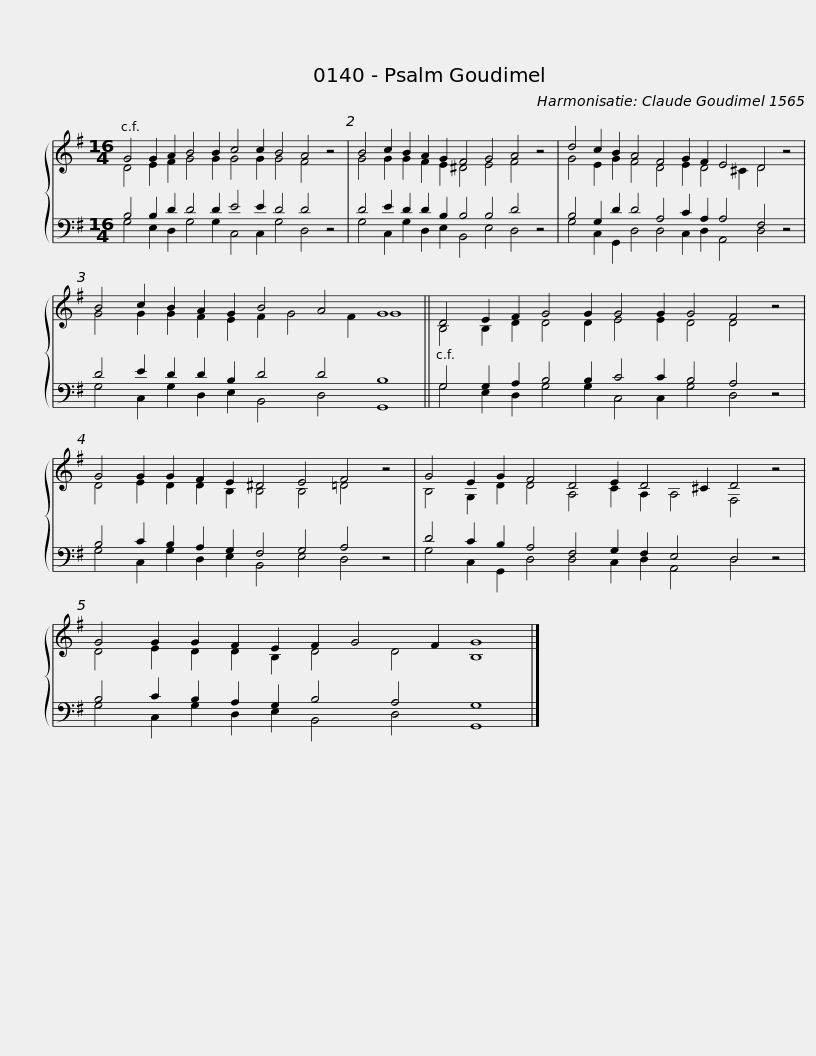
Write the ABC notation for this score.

X:1
%%score { ( 1 2 ) | ( 3 4 ) }
L:1/8
M:16/4
I:linebreak $
K:G
V:1 treble
V:2 treble
V:3 bass
V:4 bass
V:1
 G4 G2 A2 B4 B2 c4 c2 B4 A4 z4 |$ B4 c2 B2 A2 G2 F4 G4 A4 z4 |$ d4 c2 B2 A4 F4 G2 F2 E4 D4 z4 |$ B4 c2 B2 A2 G2 B4 A4 G8 ||$ D4 E2 F2 G4 G2 G4 G2 G4 F4 z4 |$ %5
 G4 G2 G2 F2 E2 ^D4 E4 F4 z4 |$ G4 E2 G2 F4 D4 E2 D4 ^C2 D4 z4 |$ G4 G2 G2 F2 E2 F2 G4 F2 G8 |] %8
V:2
 D4 E2 F2 G4 G2 G4 G2 G4 F4 x4 |$ G4 G2 G2 F2 E2 ^D4 E4 F4 x4 |$ G4 E2 G2 F4 D4 E2 D4 ^C2 D4 x4 |$ G4 G2 G2 F2 E2 F2 G4 F2 G8 ||$ B,4 B,2 D2 D4 D2 E4 E2 D4 D4 x4 |$ %5
 D4 E2 D2 D2 B,2 B,4 B,4 =D4 x4 |$ B,4 G,2 D2 D4 A,4 C2 A,2 A,4 F,4 x4 |$ D4 E2 D2 D2 B,2 D4 D4 B,8 |] %8
V:3
 B,4 B,2 D2 D4 D2 E4 E2 D4 D4 z4 |$ D4 E2 D2 D2 B,2 B,4 B,4 D4 z4 |$ B,4 G,2 D2 D4 A,4 C2 A,2 A,4 F,4 z4 |$ D4 E2 D2 D2 B,2 D4 D4 B,8 ||$ G,4 G,2 A,2 B,4 B,2 C4 C2 B,4 A,4 z4 |$ %5
 B,4 C2 B,2 A,2 G,2 F,4 G,4 A,4 z4 |$ D4 C2 B,2 A,4 F,4 G,2 F,2 E,4 D,4 z4 |$ B,4 C2 B,2 A,2 G,2 B,4 A,4 G,8 |] %8
V:4
 G,4 E,2 D,2 G,4 G,2 C,4 C,2 G,4 D,4 x4 |$ G,4 C,2 G,2 D,2 E,2 B,,4 E,4 D,4 x4 |$ G,4 C,2 G,,2 D,4 D,4 C,2 D,2 A,,4 D,4 x4 |$ G,4 C,2 G,2 D,2 E,2 B,,4 D,4 G,,8 ||$ G,4 E,2 D,2 G,4 G,2 C,4 C,2 G,4 D,4 x4 |$ %5
 G,4 C,2 G,2 D,2 E,2 B,,4 E,4 D,4 x4 |$ G,4 C,2 G,,2 D,4 D,4 C,2 D,2 A,,4 D,4 x4 |$ G,4 C,2 G,2 D,2 E,2 B,,4 D,4 G,,8 |] %8
